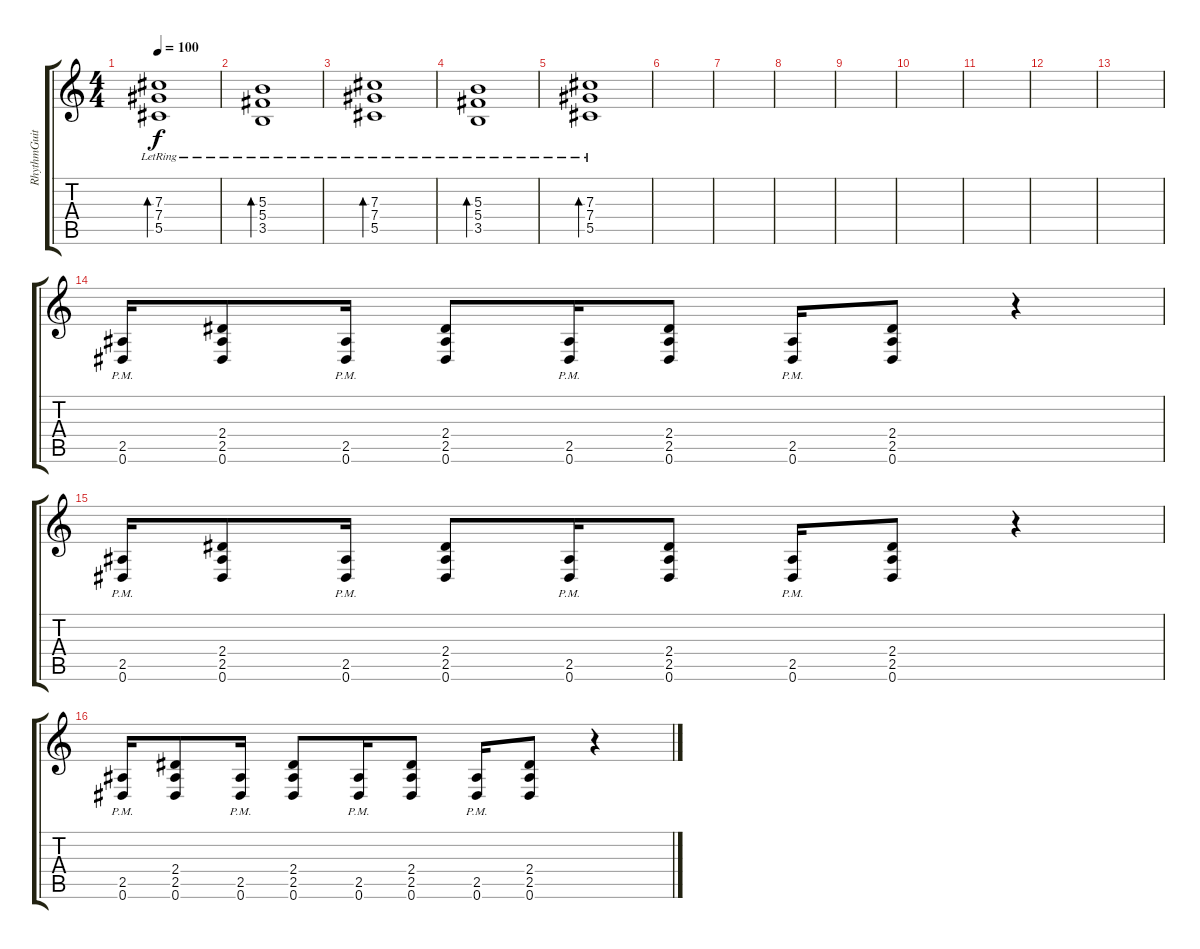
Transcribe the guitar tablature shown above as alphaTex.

\track ("RhythmGuitar02" "RhythmGuit") {instrument electricguitarclean}
\staff {score tabs}
\tuning (Eb4 Bb3 Gb3 Db3 Ab2 Eb2) {hide}
\ts (4 4)
\tempo 100
\clef g2
\ks c
(7.3{lr} 7.4{lr} 5.5{lr}).1{bd 240 dy f} |
(5.3{lr} 5.4{lr} 3.5{lr}).1{bd 240} |
(7.3{lr} 7.4{lr} 5.5{lr}).1{bd 240} |
(5.3{lr} 5.4{lr} 3.5{lr}).1{bd 240} |
(7.3{lr} 7.4{lr} 5.5{lr}).1{bd 240} |
|
|
|
|
|
|
|
|
(2.5{pm} 0.6{pm}).16 (2.4 2.5 0.6).8 (2.5{pm} 0.6{pm}).16 (2.4 2.5 0.6).8 (2.5{pm} 0.6{pm}).16 (2.4 2.5 0.6).8 (2.5{pm} 0.6{pm}).16 (2.4 2.5 0.6).8 r.4 |
(2.5{pm} 0.6{pm}).16 (2.4 2.5 0.6).8 (2.5{pm} 0.6{pm}).16 (2.4 2.5 0.6).8 (2.5{pm} 0.6{pm}).16 (2.4 2.5 0.6).8 (2.5{pm} 0.6{pm}).16 (2.4 2.5 0.6).8 r.4 |
(2.5{pm} 0.6{pm}).16 (2.4 2.5 0.6).8 (2.5{pm} 0.6{pm}).16 (2.4 2.5 0.6).8 (2.5{pm} 0.6{pm}).16 (2.4 2.5 0.6).8 (2.5{pm} 0.6{pm}).16 (2.4 2.5 0.6).8 r.4
